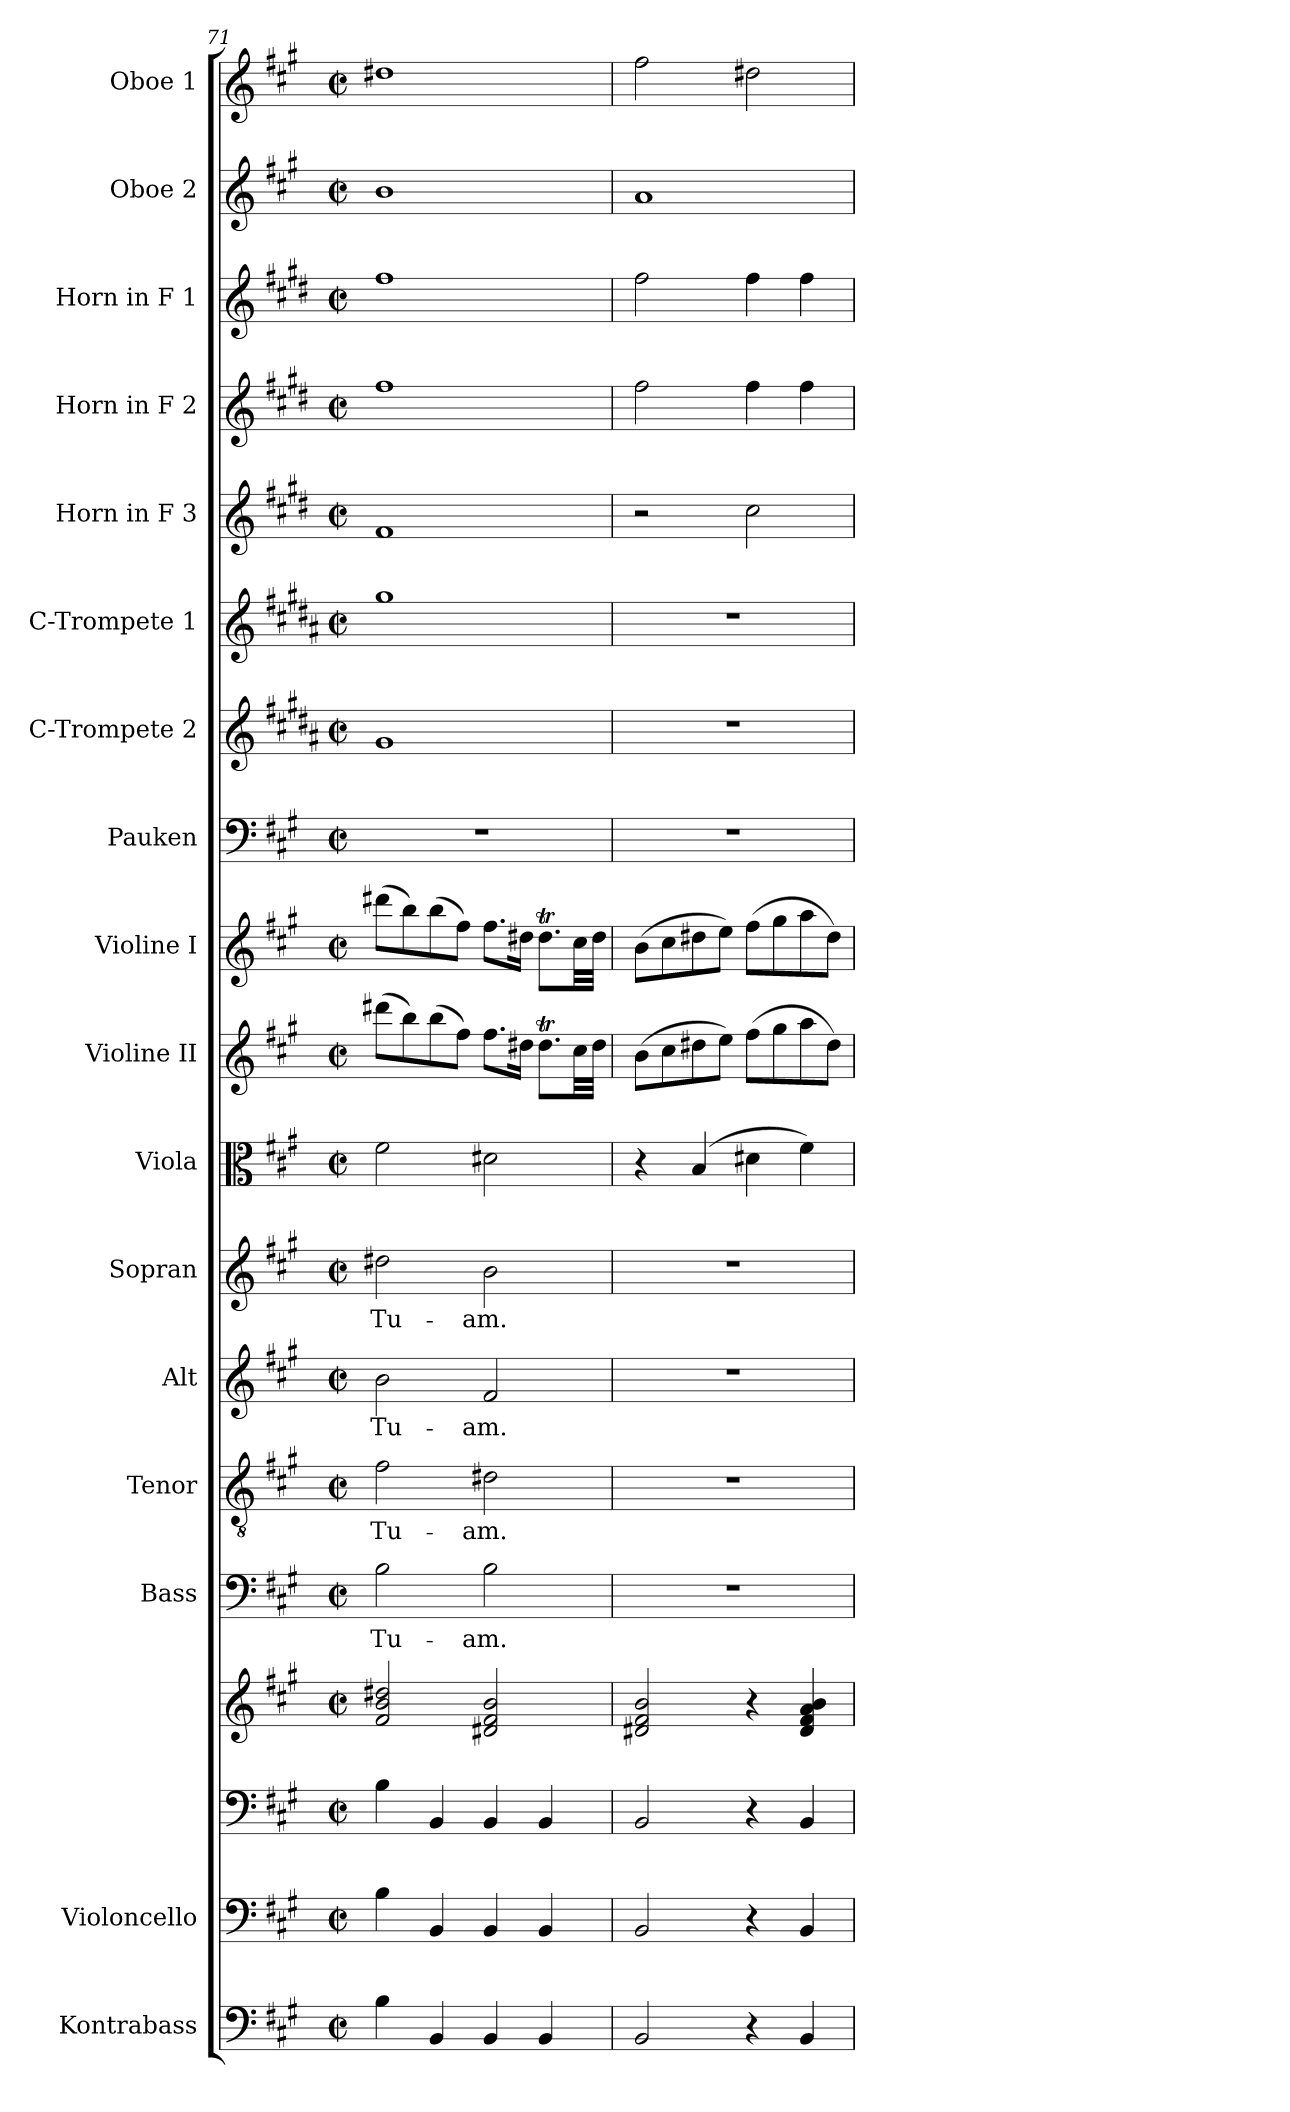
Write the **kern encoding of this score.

**kern	**kern	**kern	**kern	**kern	**text	**kern	**text	**kern	**text	**kern	**text	**kern	**kern	**kern	**kern	**kern	**kern	**kern	**kern	**kern	**kern	**kern
*part18	*part17	*part16	*part16	*part15	*part15	*part14	*part14	*part13	*part13	*part12	*part12	*part11	*part10	*part9	*part8	*part7	*part6	*part5	*part4	*part3	*part2	*part1
*staff19	*staff18	*staff17	*staff16	*staff15	*staff15	*staff14	*staff14	*staff13	*staff13	*staff12	*staff12	*staff11	*staff10	*staff9	*staff8	*staff7	*staff6	*staff5	*staff4	*staff3	*staff2	*staff1
*I"Kontrabass	*I"Violoncello	*	*	*I"Bass	*	*I"Tenor	*	*I"Alt	*	*I"Sopran	*	*I"Viola	*I"Violine II	*I"Violine I	*I"Pauken	*I"C-Trompete 2	*I"C-Trompete 1	*I"Horn in F 3	*I"Horn in F 2	*I"Horn in F 1	*I"Oboe 2	*I"Oboe 1
*I'Kb.	*I'Vc.	*	*	*I'B.	*	*I'T.	*	*I'A.	*	*I'S.	*	*I'Vla.	*I'Vl. II	*I'Vl. I	*I'Pk.	*I'C Trp. 2	*I'C Trp. 1	*	*	*	*I'Ob. 2	*I'Ob. 1
*clefF4	*clefF4	*clefF4	*clefG2	*clefF4	*	*clefGv2	*	*clefG2	*	*clefG2	*	*clefC3	*clefG2	*clefG2	*clefF4	*clefG2	*clefG2	*clefG2	*clefG2	*clefG2	*clefG2	*clefG2
*ITrd7c12	*	*	*	*	*	*	*	*	*	*	*	*	*	*	*	*ITrd1c2	*ITrd1c2	*ITrd4c7	*ITrd4c7	*ITrd4c7	*	*
*k[f#c#g#]	*k[f#c#g#]	*k[f#c#g#]	*k[f#c#g#]	*k[f#c#g#]	*	*k[f#c#g#]	*	*k[f#c#g#]	*	*k[f#c#g#]	*	*k[f#c#g#]	*k[f#c#g#]	*k[f#c#g#]	*k[f#c#g#]	*k[f#c#g#]	*k[f#c#g#]	*k[f#c#g#]	*k[f#c#g#]	*k[f#c#g#]	*k[f#c#g#]	*k[f#c#g#]
*A:	*A:	*A:	*A:	*A:	*	*A:	*	*A:	*	*A:	*	*A:	*A:	*A:	*A:	*A:	*A:	*A:	*A:	*A:	*A:	*A:
*M2/2	*M2/2	*M2/2	*M2/2	*M2/2	*	*M2/2	*	*M2/2	*	*M2/2	*	*M2/2	*M2/2	*M2/2	*M2/2	*M2/2	*M2/2	*M2/2	*M2/2	*M2/2	*M2/2	*M2/2
*met(c|)	*met(c|)	*met(c|)	*met(c|)	*met(c|)	*	*met(c|)	*	*met(c|)	*	*met(c|)	*	*met(c|)	*met(c|)	*met(c|)	*met(c|)	*met(c|)	*met(c|)	*met(c|)	*met(c|)	*met(c|)	*met(c|)	*met(c|)
=71	=71	=71	=71	=71	=71	=71	=71	=71	=71	=71	=71	=71	=71	=71	=71	=71	=71	=71	=71	=71	=71	=71
!	!	!	!	!	!LO:LY:b	!	!LO:LY:b	!	!LO:LY:b	!	!LO:LY:b	!	!	!	!	!	!	!	!	!	!	!
4BB\	4B\	4B\	2f#/ 2b/ 2dd#X/	2B\	Tu-	2f#\	Tu-	2b\	Tu-	2dd#X\	Tu-	2f#\	(>8ddd#X\L	(>8ddd#X\L	1r	1f#	1ff#	1B	1b	1b	1b	1dd#X
.	.	.	.	.	.	.	.	.	.	.	.	.	8bb\)	8bb\)	.	.	.	.	.	.	.	.
4BBB/	4BB/	4BB/	.	.	.	.	.	.	.	.	.	.	(>8bb\	(>8bb\	.	.	.	.	.	.	.	.
.	.	.	.	.	.	.	.	.	.	.	.	.	8ff#\J)	8ff#\J)	.	.	.	.	.	.	.	.
!	!	!	!	!	!LO:LY:b	!	!LO:LY:b	!	!LO:LY:b	!	!LO:LY:b	!	!	!	!	!	!	!	!	!	!	!
4BBB/	4BB/	4BB/	2d#X/ 2f#/ 2b/	2B\	-am.	2d#X\	-am.	2f#/	-am.	2b\	-am.	2d#X\	8.ff#\L	8.ff#\L	.	.	.	.	.	.	.	.
.	.	.	.	.	.	.	.	.	.	.	.	.	16dd#X\Jk	16dd#X\Jk	.	.	.	.	.	.	.	.
4BBB/	4BB/	4BB/	.	.	.	.	.	.	.	.	.	.	8.dd#t\L	8.dd#t\L	.	.	.	.	.	.	.	.
.	.	.	.	.	.	.	.	.	.	.	.	.	32cc#\LL	32cc#\LL	.	.	.	.	.	.	.	.
.	.	.	.	.	.	.	.	.	.	.	.	.	32dd#\JJJ	32dd#\JJJ	.	.	.	.	.	.	.	.
=72	=72	=72	=72	=72	=72	=72	=72	=72	=72	=72	=72	=72	=72	=72	=72	=72	=72	=72	=72	=72	=72	=72
2BBB/	2BB/	2BB/	2d#X/ 2f#/ 2b/	1r	.	1r	.	1r	.	1r	.	4r	(>8b\L	(>8b\L	1r	1r	1r	2r	2b\	2b\	1a	2ff#\
.	.	.	.	.	.	.	.	.	.	.	.	.	8cc#\	8cc#\	.	.	.	.	.	.	.	.
.	.	.	.	.	.	.	.	.	.	.	.	(4B/	8dd#X\	8dd#X\	.	.	.	.	.	.	.	.
.	.	.	.	.	.	.	.	.	.	.	.	.	8ee\J)	8ee\J)	.	.	.	.	.	.	.	.
4r	4r	4r	4r	.	.	.	.	.	.	.	.	4d#X\	(>8ff#\L	(>8ff#\L	.	.	.	2f#\	4b\	4b\	.	2dd#X\
.	.	.	.	.	.	.	.	.	.	.	.	.	8gg#\	8gg#\	.	.	.	.	.	.	.	.
4BBB/	4BB/	4BB/	4d#/ 4f#/ 4a/ 4b/	.	.	.	.	.	.	.	.	4f#\)	8aa\	8aa\	.	.	.	.	4b\	4b\	.	.
.	.	.	.	.	.	.	.	.	.	.	.	.	8dd#\J)	8dd#\J)	.	.	.	.	.	.	.	.
=	=	=	=	=	=	=	=	=	=	=	=	=	=	=	=	=	=	=	=	=	=	=
*-	*-	*-	*-	*-	*-	*-	*-	*-	*-	*-	*-	*-	*-	*-	*-	*-	*-	*-	*-	*-	*-	*-
